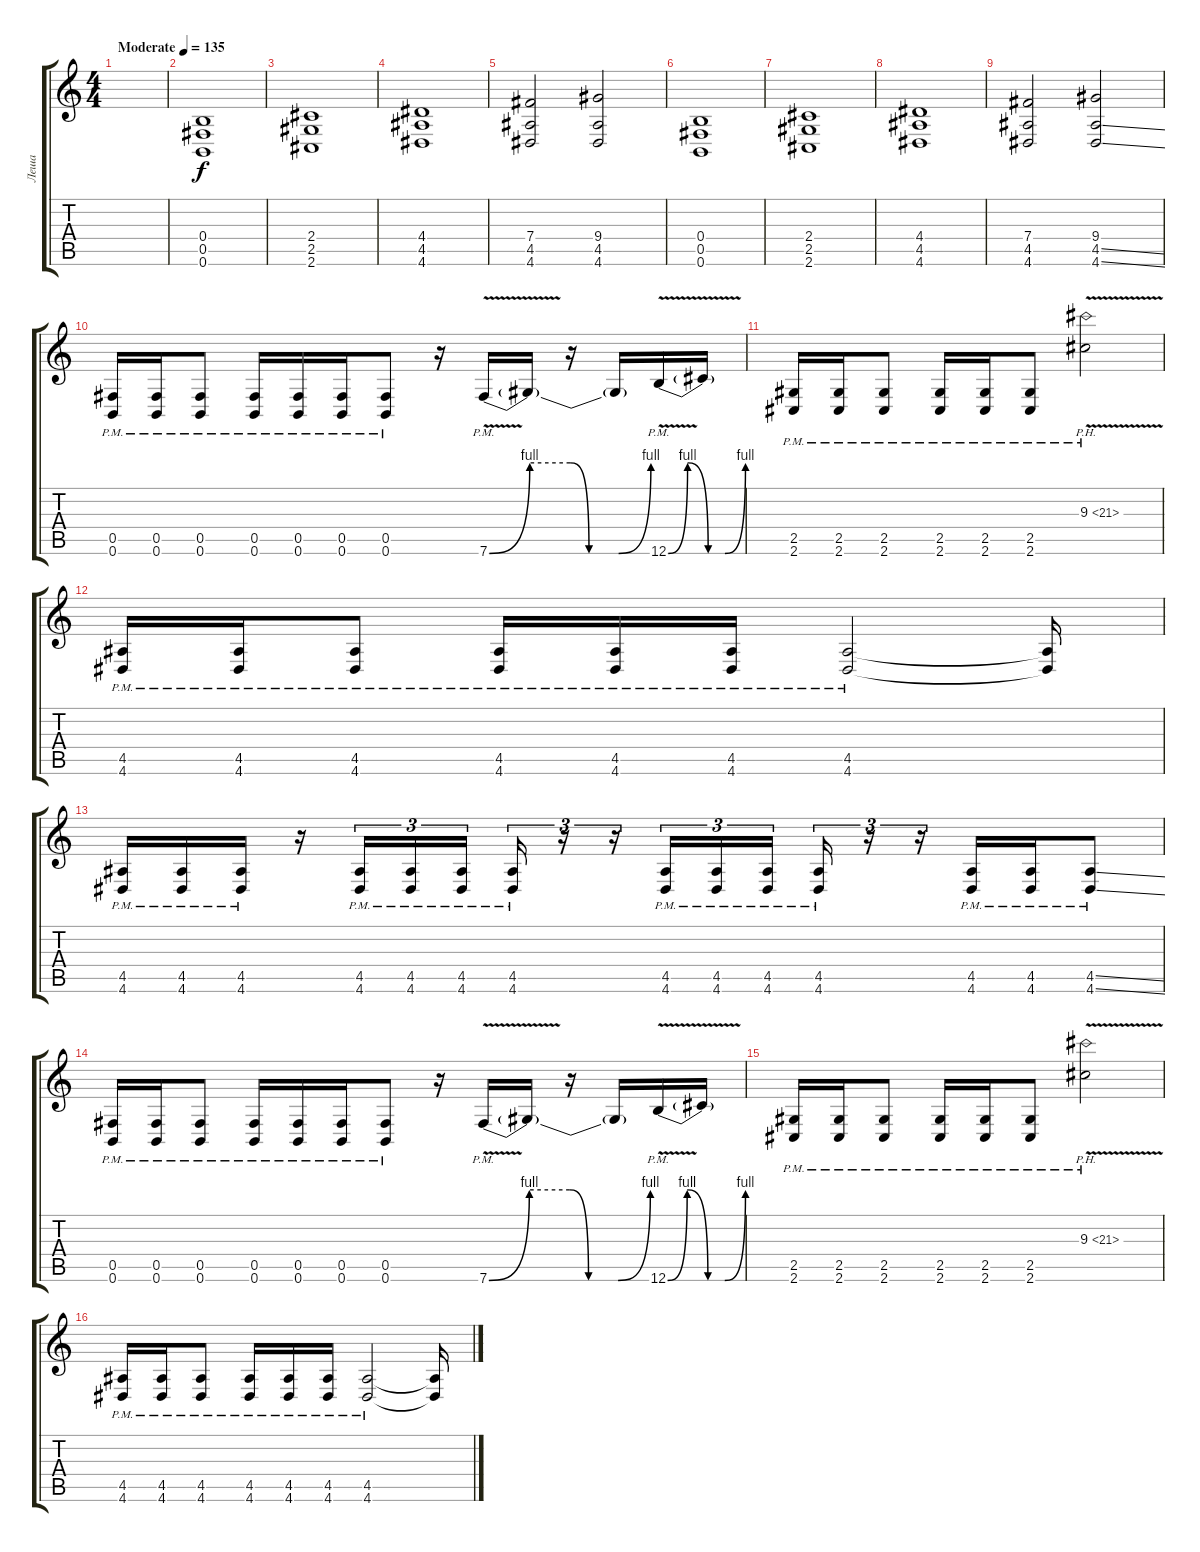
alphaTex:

\track ("Леша" "Леша") {instrument distortionguitar}
\staff {score tabs}
\tuning (Db4 Ab3 E3 B2 Gb2 B1) {hide}
\ts (4 4)
\tempo (135 "Moderate")
\clef g2
\ks c
|
(0.4 0.5 0.6).1 |
(2.4 2.5 2.6).1 |
(4.4 4.5 4.6).1 |
(7.4 4.5 4.6).2 (9.4 4.5 4.6).2 |
(0.4 0.5 0.6).1 |
(2.4 2.5 2.6).1 |
(4.4 4.5 4.6).1 |
(7.4 4.5 4.6).2 (9.4 4.5{ss} 4.6{ss}).2 |
(0.5{pm} 0.6{pm}).16 (0.5{pm} 0.6{pm}).16 (0.5{pm} 0.6{pm}).8 (0.5{pm} 0.6{pm}).16 (0.5{pm} 0.6{pm}).16 (0.5{pm} 0.6{pm}).16 (0.5{pm} 0.6{pm}).8 r.16 7.6{be (custom 0 0 15 4 30 4 37 0 48 0 60 4) v pm}.16 7.6{t}.16 r.16 7.6{t}.16 12.6{be (custom 0 0 15 4 31 0 44 0 60 4) v pm}.16 12.6{t}.16 |
(2.5{pm} 2.6{pm}).16 (2.5{pm} 2.6{pm}).16 (2.5{pm} 2.6{pm}).8 (2.5{pm} 2.6{pm}).16 (2.5{pm} 2.6{pm}).16 (2.5{pm} 2.6{pm}).8 9.3{ph 12 v pm}.2 |
(4.5{pm} 4.6{pm}).16 (4.5{pm} 4.6{pm}).16 (4.5{pm} 4.6{pm}).8 (4.5{pm} 4.6{pm}).16 (4.5{pm} 4.6{pm}).16 (4.5{pm} 4.6{pm}).16 (4.5{pm} 4.6{pm}).2 (4.5{t} 4.6{t}).16 |
(4.5{pm} 4.6{pm}).16 (4.5{pm} 4.6{pm}).16 (4.5{pm} 4.6{pm}).16 r.16 (4.5{pm} 4.6{pm}).16{tu (3 2)} (4.5{pm} 4.6{pm}).16{tu (3 2)} (4.5{pm} 4.6{pm}).16{tu (3 2) beam splitsecondary} (4.5{pm} 4.6{pm}).16{tu (3 2)} r.16{tu (3 2)} r.16{tu (3 2)} (4.5{pm} 4.6{pm}).16{tu (3 2)} (4.5{pm} 4.6{pm}).16{tu (3 2)} (4.5{pm} 4.6{pm}).16{tu (3 2) beam splitsecondary} (4.5{pm} 4.6{pm}).16{tu (3 2)} r.16{tu (3 2)} r.16{tu (3 2)} (4.5{pm} 4.6{pm}).16 (4.5{pm} 4.6{pm}).16 (4.5{ss pm} 4.6{ss pm}).8 |
(0.5{pm} 0.6{pm}).16 (0.5{pm} 0.6{pm}).16 (0.5{pm} 0.6{pm}).8 (0.5{pm} 0.6{pm}).16 (0.5{pm} 0.6{pm}).16 (0.5{pm} 0.6{pm}).16 (0.5{pm} 0.6{pm}).8 r.16 7.6{be (custom 0 0 15 4 30 4 37 0 48 0 60 4) v pm}.16 7.6{t}.16 r.16 7.6{t}.16 12.6{be (custom 0 0 15 4 31 0 44 0 60 4) v pm}.16 12.6{t}.16 |
(2.5{pm} 2.6{pm}).16 (2.5{pm} 2.6{pm}).16 (2.5{pm} 2.6{pm}).8 (2.5{pm} 2.6{pm}).16 (2.5{pm} 2.6{pm}).16 (2.5{pm} 2.6{pm}).8 9.3{ph 12 v pm}.2 |
(4.5{pm} 4.6{pm}).16 (4.5{pm} 4.6{pm}).16 (4.5{pm} 4.6{pm}).8 (4.5{pm} 4.6{pm}).16 (4.5{pm} 4.6{pm}).16 (4.5{pm} 4.6{pm}).16 (4.5{pm} 4.6{pm}).2 (4.5{t} 4.6{t}).16
